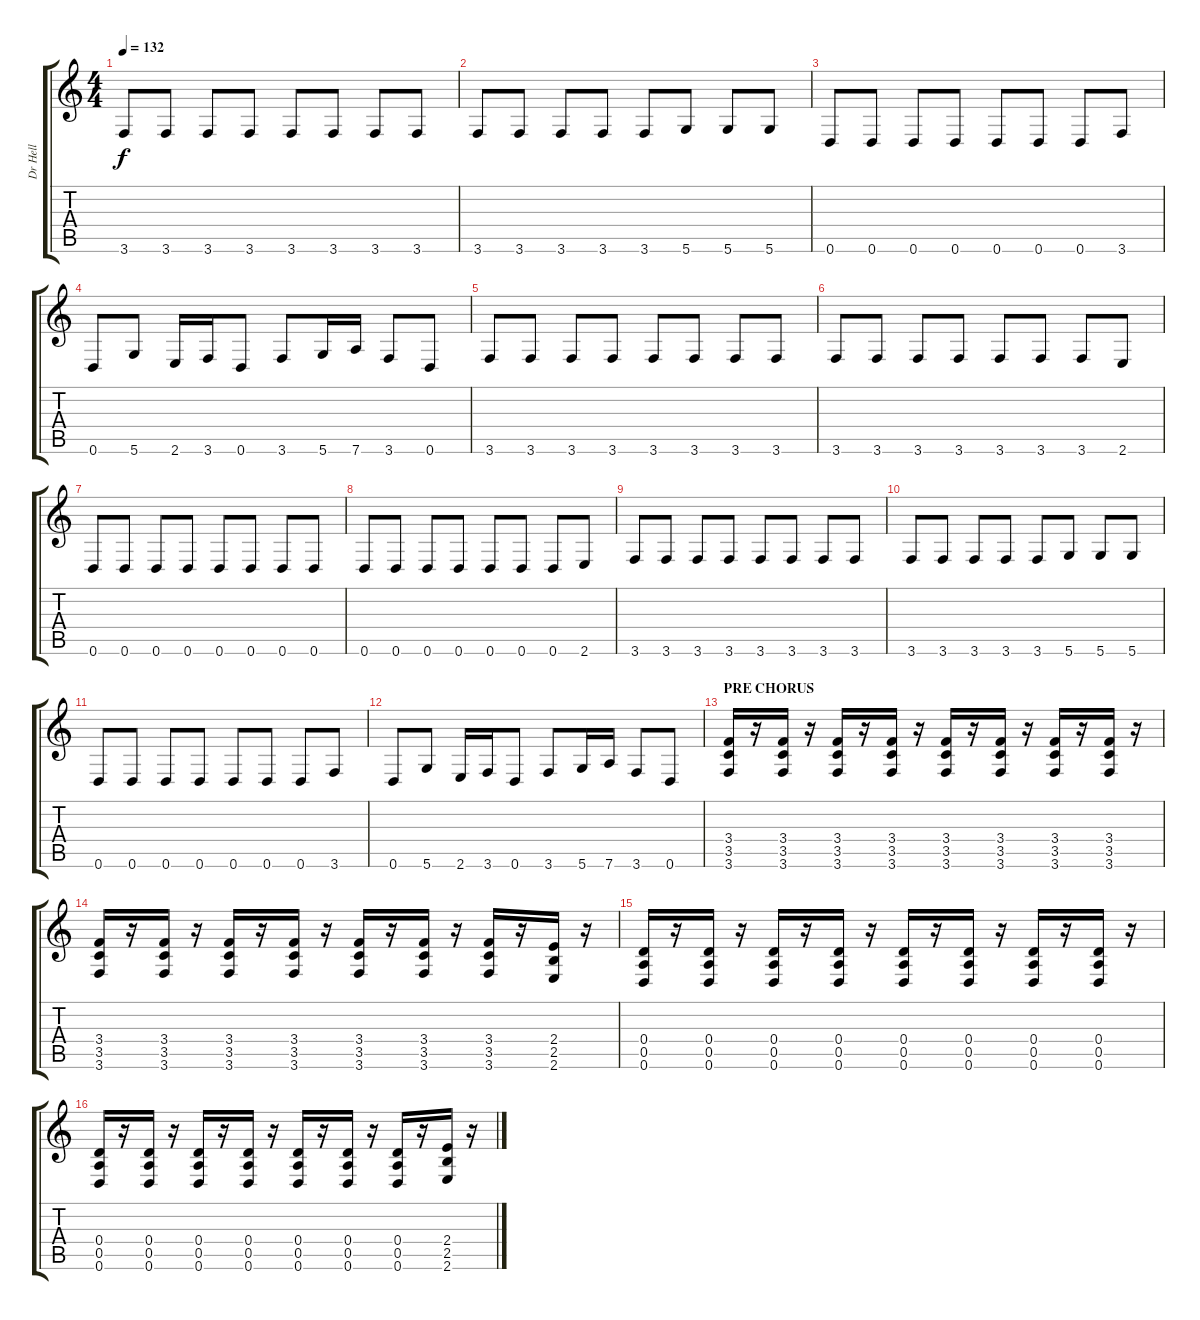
\track ("Dr Hell" "Dr Hell") {instrument distortionguitar}
\staff {score tabs}
\tuning (E4 B3 G3 D3 A2 D2) {hide}
\ts (4 4)
\tempo 132
\clef g2
\ks c
3.6.8{dy f} 3.6.8 3.6.8 3.6.8 3.6.8 3.6.8 3.6.8 3.6.8 |
3.6.8 3.6.8 3.6.8 3.6.8 3.6.8 5.6.8 5.6.8 5.6.8 |
0.6.8 0.6.8 0.6.8 0.6.8 0.6.8 0.6.8 0.6.8 3.6.8 |
0.6.8 5.6.8 2.6.16 3.6.16 0.6.8 3.6.8 5.6.16 7.6.16 3.6.8 0.6.8 |
3.6.8 3.6.8 3.6.8 3.6.8 3.6.8 3.6.8 3.6.8 3.6.8 |
3.6.8 3.6.8 3.6.8 3.6.8 3.6.8 3.6.8 3.6.8 2.6.8 |
0.6.8 0.6.8 0.6.8 0.6.8 0.6.8 0.6.8 0.6.8 0.6.8 |
0.6.8 0.6.8 0.6.8 0.6.8 0.6.8 0.6.8 0.6.8 2.6.8 |
3.6.8 3.6.8 3.6.8 3.6.8 3.6.8 3.6.8 3.6.8 3.6.8 |
3.6.8 3.6.8 3.6.8 3.6.8 3.6.8 5.6.8 5.6.8 5.6.8 |
0.6.8 0.6.8 0.6.8 0.6.8 0.6.8 0.6.8 0.6.8 3.6.8 |
0.6.8 5.6.8 2.6.16 3.6.16 0.6.8 3.6.8 5.6.16 7.6.16 3.6.8 0.6.8 |
\section ("" "PRE CHORUS")
(3.4 3.5 3.6).16{instrument distortionguitar} r.16 (3.4 3.5 3.6).16 r.16 (3.4 3.5 3.6).16 r.16 (3.4 3.5 3.6).16 r.16 (3.4 3.5 3.6).16 r.16 (3.4 3.5 3.6).16 r.16 (3.4 3.5 3.6).16 r.16 (3.4 3.5 3.6).16 r.16 |
(3.4 3.5 3.6).16 r.16 (3.4 3.5 3.6).16 r.16 (3.4 3.5 3.6).16 r.16 (3.4 3.5 3.6).16 r.16 (3.4 3.5 3.6).16 r.16 (3.4 3.5 3.6).16 r.16 (3.4 3.5 3.6).16 r.16 (2.4 2.5 2.6).16 r.16 |
(0.4 0.5 0.6).16 r.16 (0.4 0.5 0.6).16 r.16 (0.4 0.5 0.6).16 r.16 (0.4 0.5 0.6).16 r.16 (0.4 0.5 0.6).16 r.16 (0.4 0.5 0.6).16 r.16 (0.4 0.5 0.6).16 r.16 (0.4 0.5 0.6).16 r.16 |
(0.4 0.5 0.6).16 r.16 (0.4 0.5 0.6).16 r.16 (0.4 0.5 0.6).16 r.16 (0.4 0.5 0.6).16 r.16 (0.4 0.5 0.6).16 r.16 (0.4 0.5 0.6).16 r.16 (0.4 0.5 0.6).16 r.16 (2.4 2.5 2.6).16 r.16
